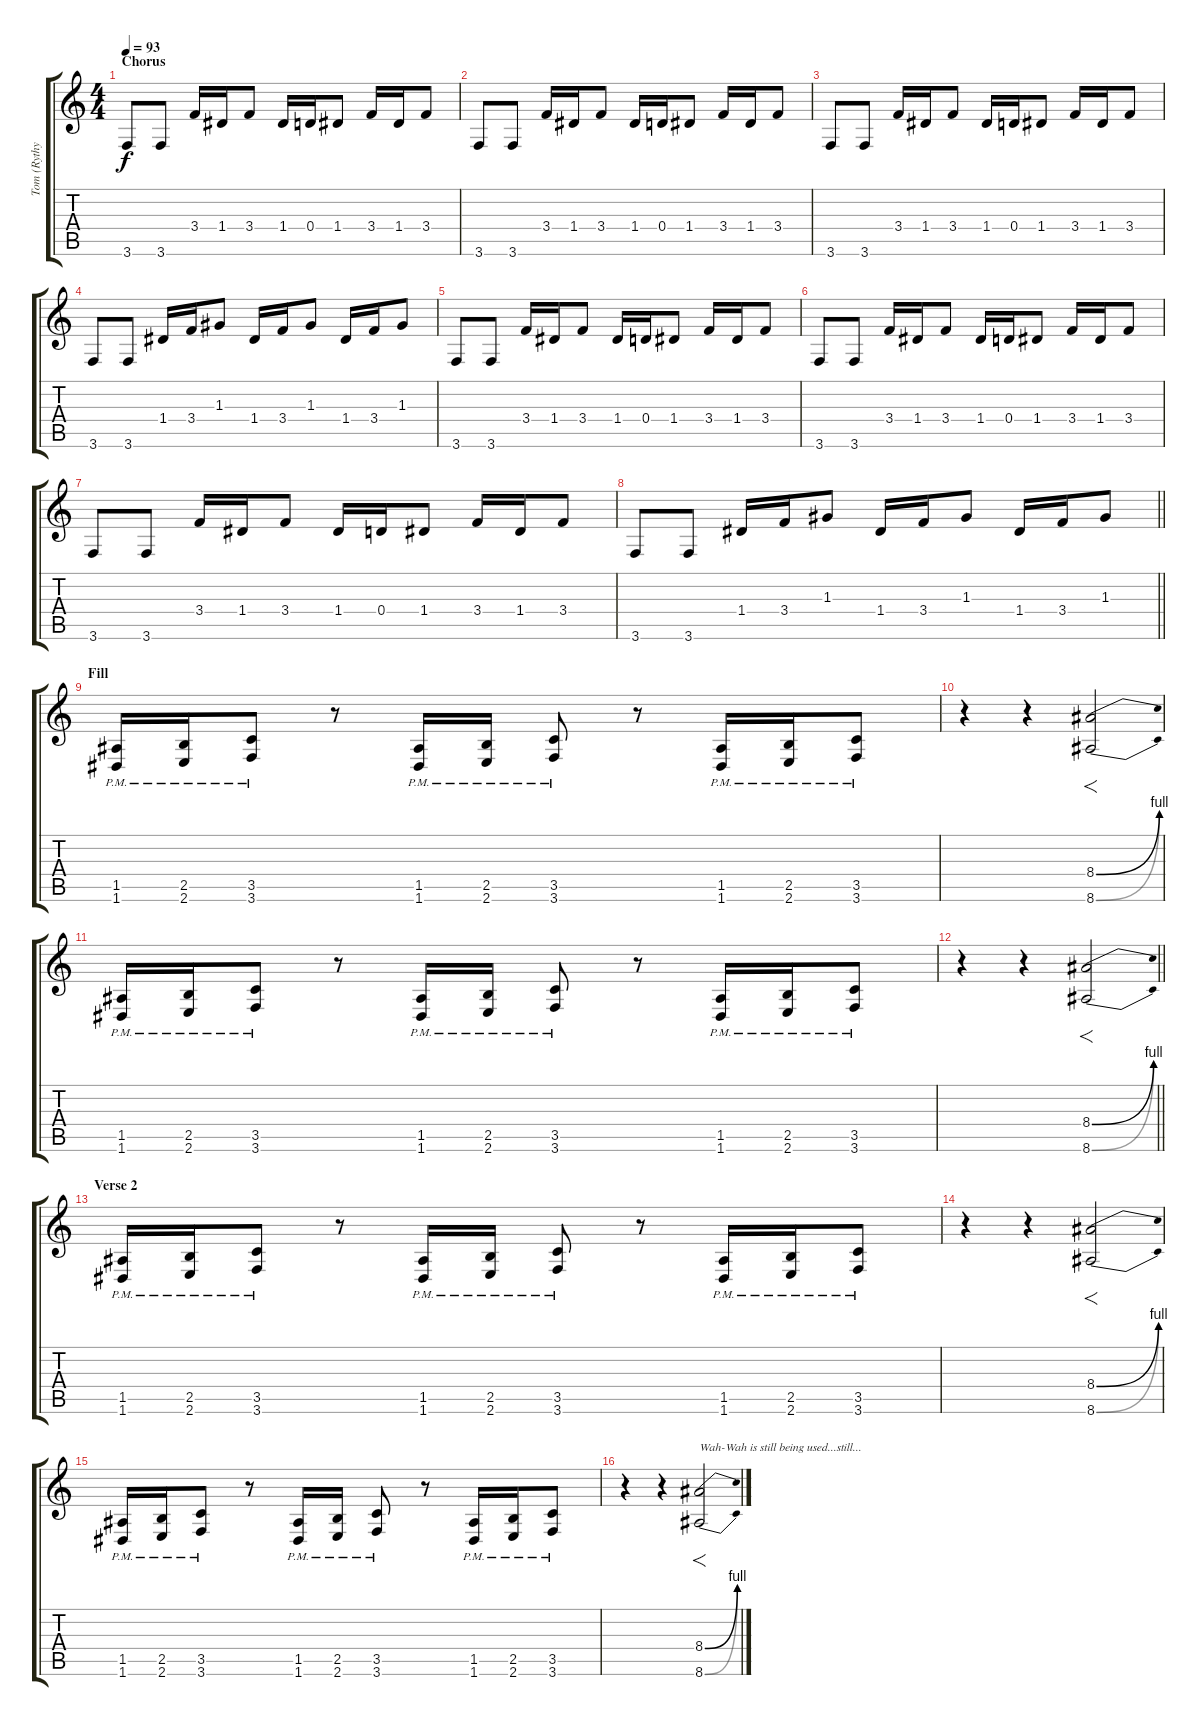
\track ("Tom (Rythym)" "Tom (Rythy") {instrument overdrivenguitar}
\staff {score tabs}
\tuning (E4 B3 G3 D3 A2 D2) {hide}
\ts (4 4)
\section ("" "Chorus")
\tempo 93
\clef g2
\ks c
3.6.8{dy f} 3.6.8 3.4.16 1.4.16 3.4.8 1.4.16 0.4.16 1.4.8 3.4.16 1.4.16 3.4.8 |
3.6.8 3.6.8 3.4.16 1.4.16 3.4.8 1.4.16 0.4.16 1.4.8 3.4.16 1.4.16 3.4.8 |
3.6.8 3.6.8 3.4.16 1.4.16 3.4.8 1.4.16 0.4.16 1.4.8 3.4.16 1.4.16 3.4.8 |
3.6.8 3.6.8 1.4.16 3.4.16 1.3.8 1.4.16 3.4.16 1.3.8 1.4.16 3.4.16 1.3.8 |
3.6.8 3.6.8 3.4.16 1.4.16 3.4.8 1.4.16 0.4.16 1.4.8 3.4.16 1.4.16 3.4.8 |
3.6.8 3.6.8 3.4.16 1.4.16 3.4.8 1.4.16 0.4.16 1.4.8 3.4.16 1.4.16 3.4.8 |
3.6.8 3.6.8 3.4.16 1.4.16 3.4.8 1.4.16 0.4.16 1.4.8 3.4.16 1.4.16 3.4.8 |
\barLineRight lightlight
3.6.8 3.6.8 1.4.16 3.4.16 1.3.8 1.4.16 3.4.16 1.3.8 1.4.16 3.4.16 1.3.8 |
\section ("" "Fill")
(1.5{pm} 1.6).16 (2.5{pm} 2.6).16 (3.5{pm} 3.6).8 r.8 (1.5{pm} 1.6).16 (2.5{pm} 2.6).16 (3.5{pm} 3.6).8 r.8 (1.5{pm} 1.6).16 (2.5{pm} 2.6).16 (3.5{pm} 3.6).8 |
r.4 r.4 (8.4{be (bend 0 0 60 4)} 8.6{be (bend 0 0 60 4)}).2{f} |
(1.5{pm} 1.6).16 (2.5{pm} 2.6).16 (3.5{pm} 3.6).8 r.8 (1.5{pm} 1.6).16 (2.5{pm} 2.6).16 (3.5{pm} 3.6).8 r.8 (1.5{pm} 1.6).16 (2.5{pm} 2.6).16 (3.5{pm} 3.6).8 |
\barLineRight lightlight
r.4 r.4 (8.4{be (bend 0 0 60 4)} 8.6{be (bend 0 0 60 4)}).2{f} |
\section ("" "Verse 2")
(1.5{pm} 1.6).16 (2.5{pm} 2.6).16 (3.5{pm} 3.6).8 r.8 (1.5{pm} 1.6).16 (2.5{pm} 2.6).16 (3.5{pm} 3.6).8 r.8 (1.5{pm} 1.6).16 (2.5{pm} 2.6).16 (3.5{pm} 3.6).8 |
r.4 r.4 (8.4{be (bend 0 0 60 4)} 8.6{be (bend 0 0 60 4)}).2{f} |
(1.5{pm} 1.6).16 (2.5{pm} 2.6).16 (3.5{pm} 3.6).8 r.8 (1.5{pm} 1.6).16 (2.5{pm} 2.6).16 (3.5{pm} 3.6).8 r.8 (1.5{pm} 1.6).16 (2.5{pm} 2.6).16 (3.5{pm} 3.6).8 |
r.4 r.4 (8.4{be (bend 0 0 60 4)} 8.6{be (bend 0 0 60 4)}).2{f txt "Wah-Wah is still being used...still..."}
